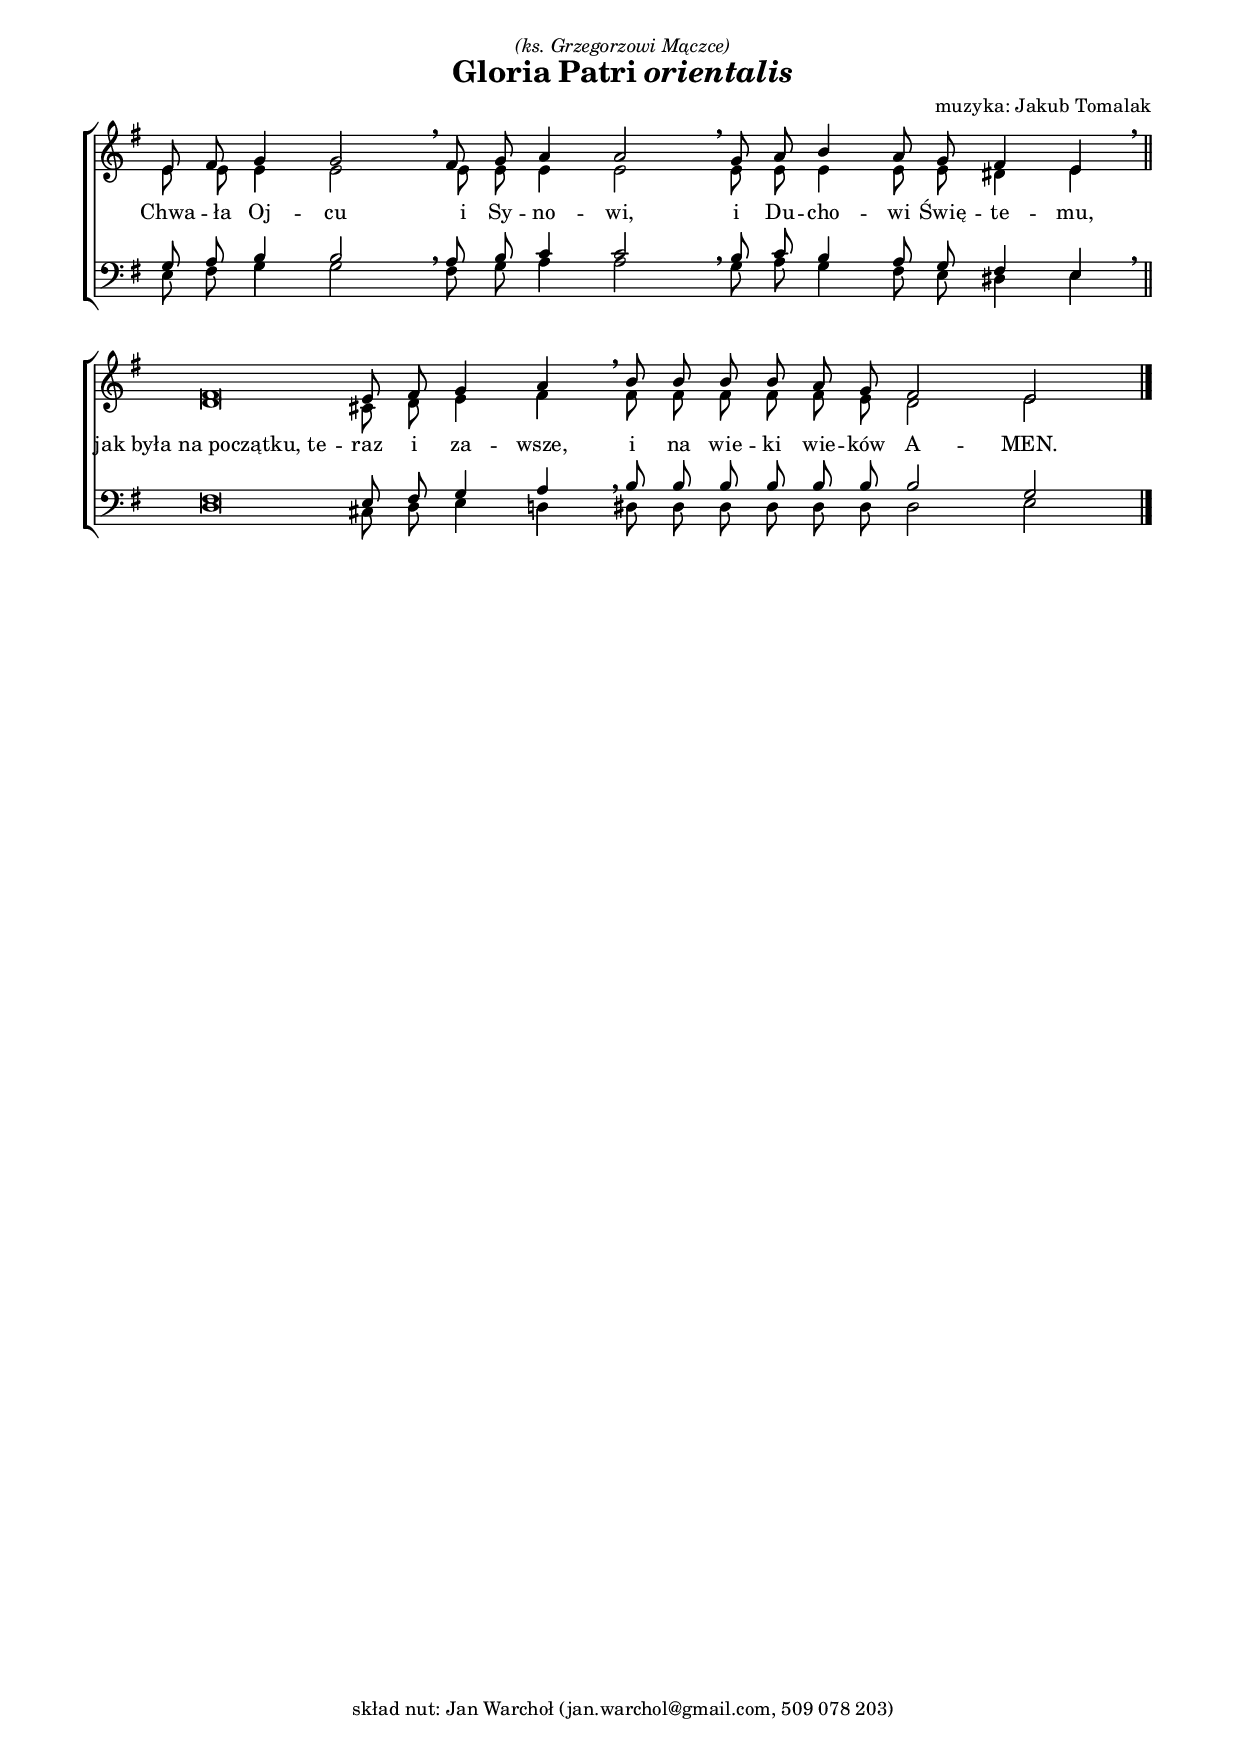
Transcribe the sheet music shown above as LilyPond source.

\version "2.17.3"
#(set-global-staff-size 16.5)

\header	{
  title = \markup { Gloria Patri \italic orientalis }
  dedication = \markup \italic { (ks. Grzegorzowi Mączce) }
  composer = "muzyka: Jakub Tomalak"
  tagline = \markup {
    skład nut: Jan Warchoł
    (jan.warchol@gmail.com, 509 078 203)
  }
}

\paper {
  left-margin = 16 \mm
  right-margin = 15 \mm
  %top-markup-spacing #'basic-distance = 10
  %system-system-spacing #'basic-distance = 15
}
%--------------------------------MELODY--------------------------------
sopranomelody =	\relative f' {
  \key e \minor
  e8 fis g4 g2 \breathe
  fis8 g a4 a2 \breathe
  g8 a b4 a8 g fis4 e4 \breathe
  \bar "||"
  fis\breve e8 fis g4 a4 \breathe
  b8 b b b a g fis2 e
  \bar "|."
}
altomelody = \relative f' {
  \key e \minor
  e8 e e4 e2 \breathe
  e8 e e4 e2 \breathe
  e8 e e4 e8 e dis4 e4 \breathe
  \bar "||"
  dis\breve cis8 dis e4 fis4 \breathe
  fis8 fis fis fis fis e8 dis2 e
  \bar "|."
}
tenormelody = \relative f {
  \key e \minor
  g8 a8 b4 b2 \breathe
  a8 b c4 c2 \breathe
  b8 c b4 a8 g fis4 e4 \breathe
  \bar "||"
  fis\breve e8 fis g4 a4 \breathe
  b8 b b b b b b2 g2
  \bar "|."
}
bassmelody = \relative f {
  \key e \minor
  e8 fis g4 g2 \breathe
  fis8 g a4 a2 \breathe
  g8 a g4 fis8 e dis4 e4 \breathe
  \bar "||"
  dis\breve cis8 dis e4 d4 \breathe
  dis8 dis dis dis dis dis dis2 e2
  \bar "|."
}
akordy = \chordmode {
}
%--------------------------------LYRICS--------------------------------
text =  \lyricmode {
  Chwa -- ła Oj -- cu i Sy -- no -- wi,
  i Du -- cho -- wi Świę -- te -- mu,
  "jak była na początku, te" --
  raz i za -- wsze,
  i na wie -- ki wie -- ków
  A -- MEN.
}

stanzas = {}
%--------------------------------ALL-FILE VARIABLE--------------------------------

\score {
  \new ChoirStaff <<
    \new Staff = women <<
      \clef treble
      \new Voice = soprano {
        \voiceOne
        \sopranomelody
      }
      \new Voice = alto {
        \voiceTwo
        \altomelody
      }
    >>
    \new Lyrics \with {
      \override VerticalAxisGroup #'staff-affinity = #CENTER
      \override VerticalAxisGroup #'nonstaff-relatedstaff-spacing #'padding = #1
    }
    \lyricsto alto \text

    \new Staff = men <<
      \clef bass
      \new Voice = tenor {
        \voiceOne
        \tenormelody
      }
      \new Voice = bass {
        \voiceTwo
        \bassmelody
      }
    >>
  >>
  \layout {
    indent = 0\cm
    \context {
      \Score
      timing = ##f
      barAlways = ##t
      defaultBarType = ""
    }
    \context {
      \Staff \remove "Time_signature_engraver"
    }
  }
}

\stanzas